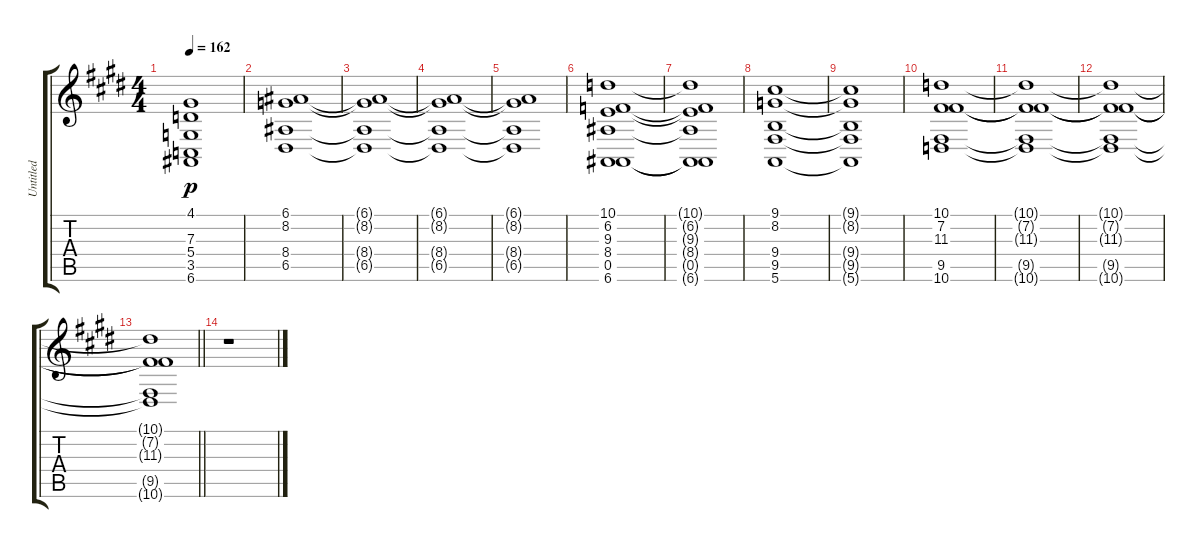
\track ("Untitled" "Untitled") {instrument synthstrings1}
\staff {score tabs}
\tuning (E4 B3 G3 D3 A2 E2) {hide}
\ts (4 4)
\tempo 162
\clef g2
\ks c#minor
(4.1{t} 7.3{t} 5.4{t} 3.5{t} 6.6{t}).1{dy p} |
\ks e
(6.1 8.2 8.4 6.5).1 |
\ks c#minor
(6.1{t} 8.2{t} 8.4{t} 6.5{t}).1 |
(6.1{t} 8.2{t} 8.4{t} 6.5{t}).1 |
\ks e
(6.1{t} 8.2{t} 8.4{t} 6.5{t}).1 |
\ks c#minor
(10.1 6.2 9.3 8.4 0.5 6.6).1 |
(10.1{t} 6.2{t} 9.3{t} 8.4{t} 0.5{t} 6.6{t}).1 |
\ks e
(9.1 8.2 9.4 9.5 5.6).1 |
\ks c#minor
(9.1{t} 8.2{t} 9.4{t} 9.5{t} 5.6{t}).1 |
(10.1 7.2 11.3 9.5 10.6).1 |
\ks e
(10.1{t} 7.2{t} 11.3{t} 9.5{t} 10.6{t}).1 |
\ks c#minor
(10.1{t} 7.2{t} 11.3{t} 9.5{t} 10.6{t}).1 |
\barLineRight lightlight
(10.1{t} 7.2{t} 11.3{t} 9.5{t} 10.6{t}).1 |
r.1
